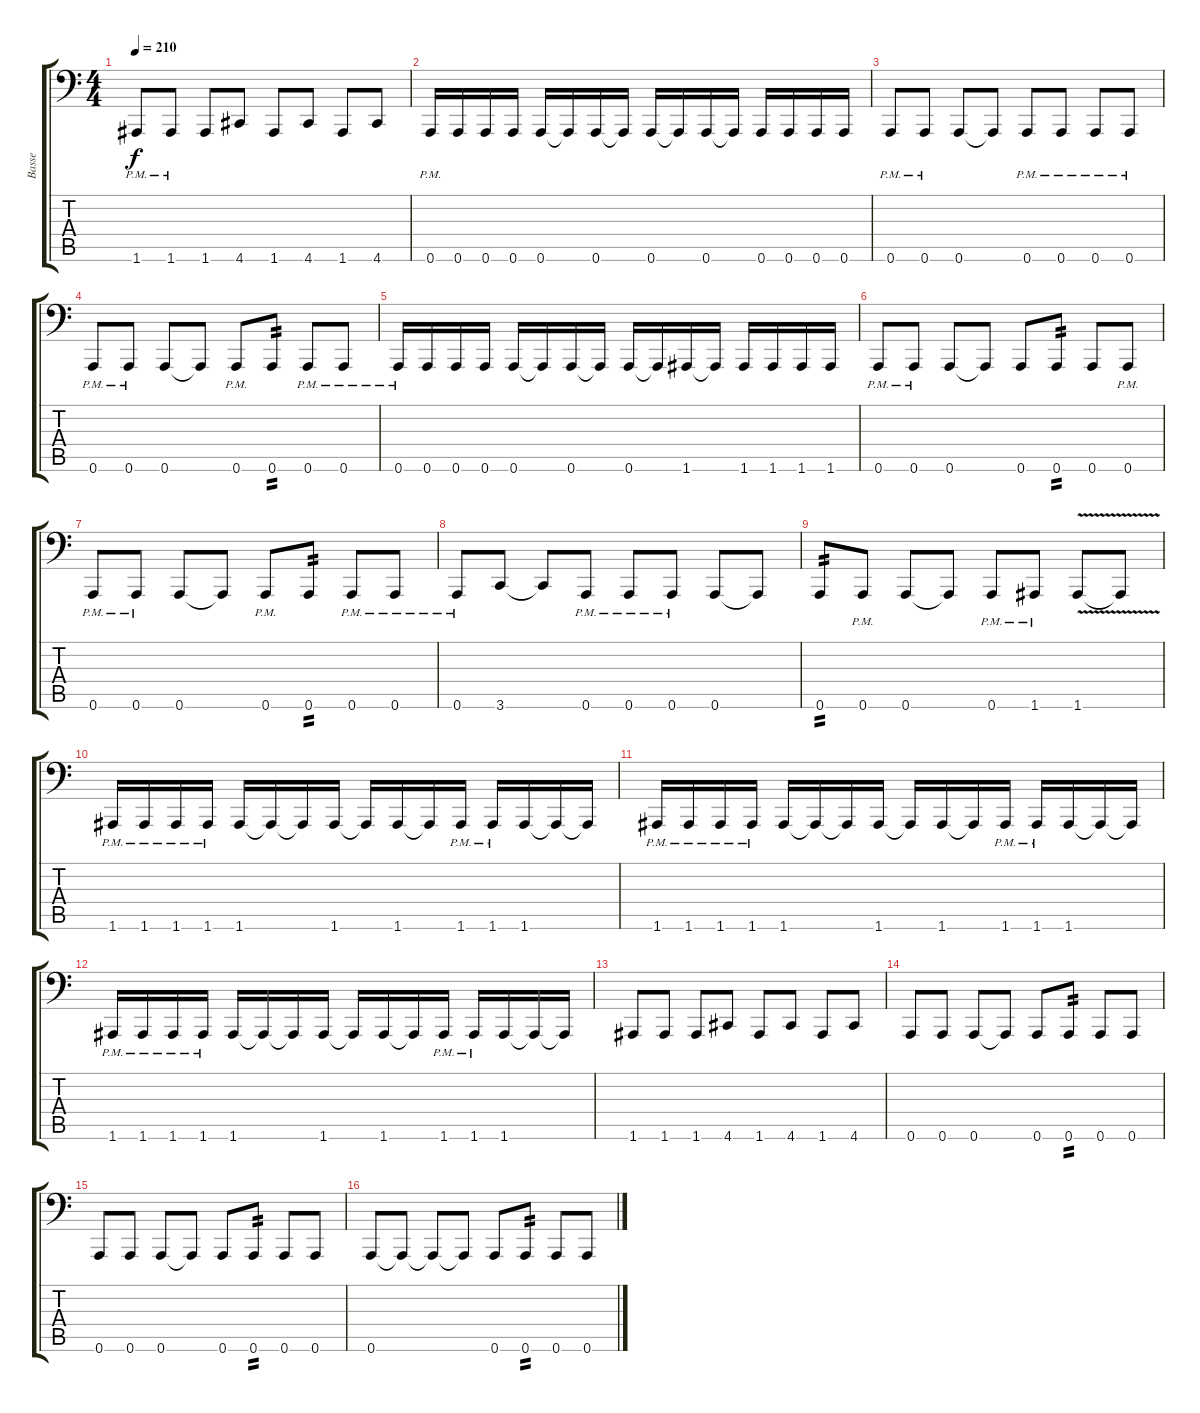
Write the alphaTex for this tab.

\track ("Basse" "Basse") {instrument electricbasspick}
\staff {score tabs}
\tuning (Bb2 F2 C2 G1 D1 A0) {hide}
\ts (4 4)
\tempo 210
\clef f4
\ks c
1.6{pm}.8{dy f} 1.6{pm}.8 1.6.8 4.6.8 1.6.8 4.6.8 1.6.8 4.6.8 |
0.6{pm}.16 0.6.16 0.6.16 0.6.16 0.6.16 0.6{t}.16 0.6.16 0.6{t}.16 0.6.16 0.6{t}.16 0.6.16 0.6{t}.16 0.6.16 0.6.16 0.6.16 0.6.16 |
0.6{pm}.8 0.6{pm}.8 0.6.8 0.6{t}.8 0.6{pm}.8 0.6{pm}.8 0.6{pm}.8 0.6{pm}.8 |
0.6{pm}.8 0.6{pm}.8 0.6.8 0.6{t}.8 0.6{pm}.8 0.6.8{tp 2} 0.6{pm}.8 0.6{pm}.8 |
0.6{pm}.16 0.6.16 0.6.16 0.6.16 0.6.16 0.6{t}.16 0.6.16 0.6{t}.16 0.6.16 0.6{t}.16 1.6.16 1.6{t}.16 1.6.16 1.6.16 1.6.16 1.6.16 |
0.6{pm}.8 0.6{pm}.8 0.6.8 0.6{t}.8 0.6.8 0.6.8{tp 2} 0.6.8 0.6{pm}.8 |
0.6{pm}.8 0.6{pm}.8 0.6.8 0.6{t}.8 0.6{pm}.8 0.6.8{tp 2} 0.6{pm}.8 0.6{pm}.8 |
0.6{pm}.8 3.6.8 3.6{t}.8 0.6{pm}.8 0.6{pm}.8 0.6{pm}.8 0.6.8 0.6{t}.8 |
0.6.8{tp 2} 0.6{pm}.8 0.6.8 0.6{t}.8 0.6{pm}.8 1.6{pm}.8 1.6{v}.8 1.6{t}.8 |
1.6{pm}.16 1.6{pm}.16 1.6{pm}.16 1.6{pm}.16 1.6.16 1.6{t}.16 1.6{t}.16 1.6.16 1.6{t}.16 1.6.16 1.6{t}.16 1.6{pm}.16 1.6{pm}.16 1.6.16 1.6{t}.16 1.6{t}.16 |
1.6{pm}.16 1.6{pm}.16 1.6{pm}.16 1.6{pm}.16 1.6.16 1.6{t}.16 1.6{t}.16 1.6.16 1.6{t}.16 1.6.16 1.6{t}.16 1.6{pm}.16 1.6{pm}.16 1.6.16 1.6{t}.16 1.6{t}.16 |
1.6{pm}.16 1.6{pm}.16 1.6{pm}.16 1.6{pm}.16 1.6.16 1.6{t}.16 1.6{t}.16 1.6.16 1.6{t}.16 1.6.16 1.6{t}.16 1.6{pm}.16 1.6{pm}.16 1.6.16 1.6{t}.16 1.6{t}.16 |
1.6.8 1.6.8 1.6.8 4.6.8 1.6.8 4.6.8 1.6.8 4.6.8 |
0.6.8 0.6.8 0.6.8 0.6{t}.8 0.6.8 0.6.8{tp 2} 0.6.8 0.6.8 |
0.6.8 0.6.8 0.6.8 0.6{t}.8 0.6.8 0.6.8{tp 2} 0.6.8 0.6.8 |
0.6.8 0.6{t}.8 0.6{t}.8 0.6{t}.8 0.6.8 0.6.8{tp 2} 0.6.8 0.6.8
